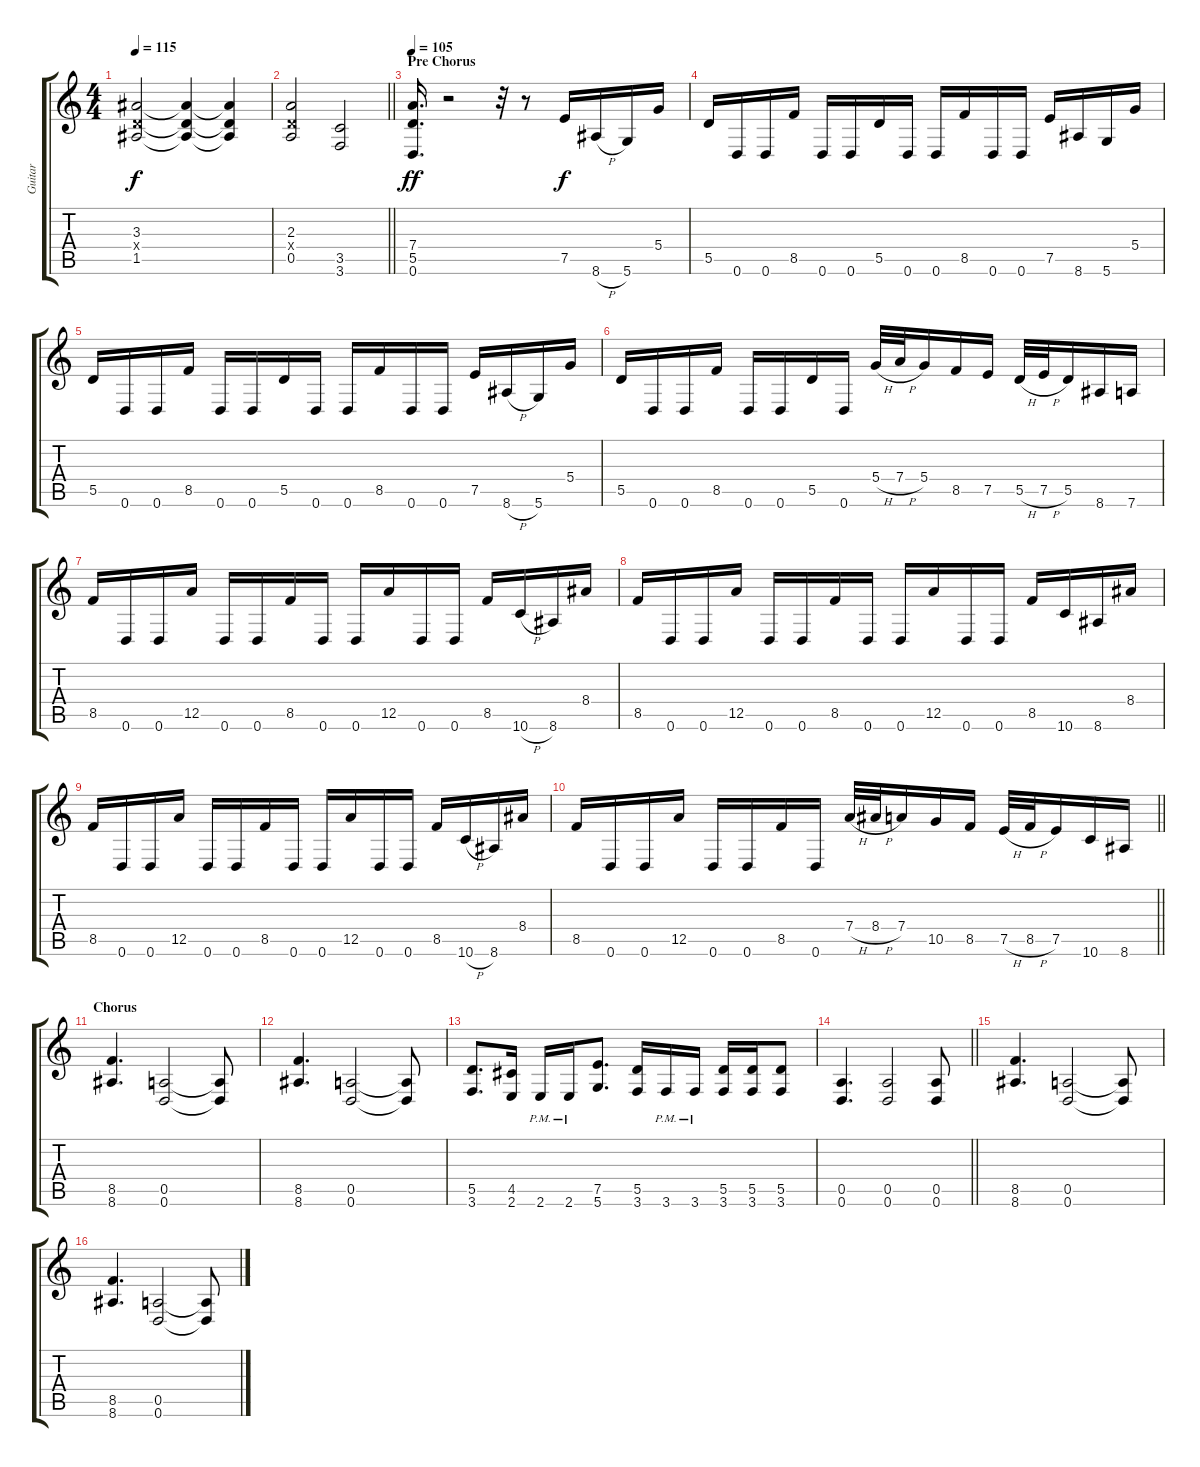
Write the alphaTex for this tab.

\track ("Guitar" "Guitar") {instrument overdrivenguitar}
\staff {score tabs}
\tuning (E4 B3 G3 D3 A2 D2) {hide}
\ts (4 4)
\tempo 115
\clef g2
\ks c
(3.3 0.4{x} 1.5).2{dy f} (3.3{t} 0.4{t} 1.5{t}).4 (3.3{t} 0.4{t} 1.5{t}).4 |
\barLineRight lightlight
(2.3 0.4{x} 0.5).2 (3.5 3.6).2 |
\section ("" "Pre Chorus")
\tempo 105
(7.4 5.5 0.6).16{d dy ff} r.2 r.32 r.8 7.5.16{dy f} 8.6{h}.16 5.6.16 5.4.16 |
5.5.16 0.6.16 0.6.16 8.5.16 0.6.16 0.6.16 5.5.16 0.6.16 0.6.16 8.5.16 0.6.16 0.6.16 7.5.16 8.6.16 5.6.16 5.4.16 |
5.5.16 0.6.16 0.6.16 8.5.16 0.6.16 0.6.16 5.5.16 0.6.16 0.6.16 8.5.16 0.6.16 0.6.16 7.5.16 8.6{h}.16 5.6.16 5.4.16 |
5.5.16 0.6.16 0.6.16 8.5.16 0.6.16 0.6.16 5.5.16 0.6.16 5.4{h}.32 7.4{h}.32 5.4.16 8.5.16 7.5.16 5.5{h}.32 7.5{h}.32 5.5.16 8.6.16 7.6.16 |
8.5.16 0.6.16 0.6.16 12.5.16 0.6.16 0.6.16 8.5.16 0.6.16 0.6.16 12.5.16 0.6.16 0.6.16 8.5.16 10.6{h}.16 8.6.16 8.4.16 |
8.5.16 0.6.16 0.6.16 12.5.16 0.6.16 0.6.16 8.5.16 0.6.16 0.6.16 12.5.16 0.6.16 0.6.16 8.5.16 10.6.16 8.6.16 8.4.16 |
8.5.16 0.6.16 0.6.16 12.5.16 0.6.16 0.6.16 8.5.16 0.6.16 0.6.16 12.5.16 0.6.16 0.6.16 8.5.16 10.6{h}.16 8.6.16 8.4.16 |
\barLineRight lightlight
8.5.16 0.6.16 0.6.16 12.5.16 0.6.16 0.6.16 8.5.16 0.6.16 7.4{h}.32 8.4{h}.32 7.4.16 10.5.16 8.5.16 7.5{h}.32 8.5{h}.32 7.5.16 10.6.16 8.6.16 |
\section ("" "Chorus")
(8.5 8.6).4{d volume 12} (0.5 0.6).2 (0.5{t} 0.6{t}).8 |
(8.5 8.6).4{d} (0.5 0.6).2 (0.5{t} 0.6{t}).8 |
(5.5 3.6).8{d} (4.5 2.6).16 2.6{pm}.16 2.6{pm}.16 (7.5 5.6).8{d} (5.5 3.6).16 3.6{pm}.16 3.6{pm}.16 (5.5 3.6).16 (5.5 3.6).16 (5.5 3.6).8 |
\barLineRight lightlight
(0.5 0.6).4{d} (0.5 0.6).2 (0.5 0.6).8 |
(8.5 8.6).4{d} (0.5 0.6).2 (0.5{t} 0.6{t}).8 |
(8.5 8.6).4{d} (0.5 0.6).2 (0.5{t} 0.6{t}).8
